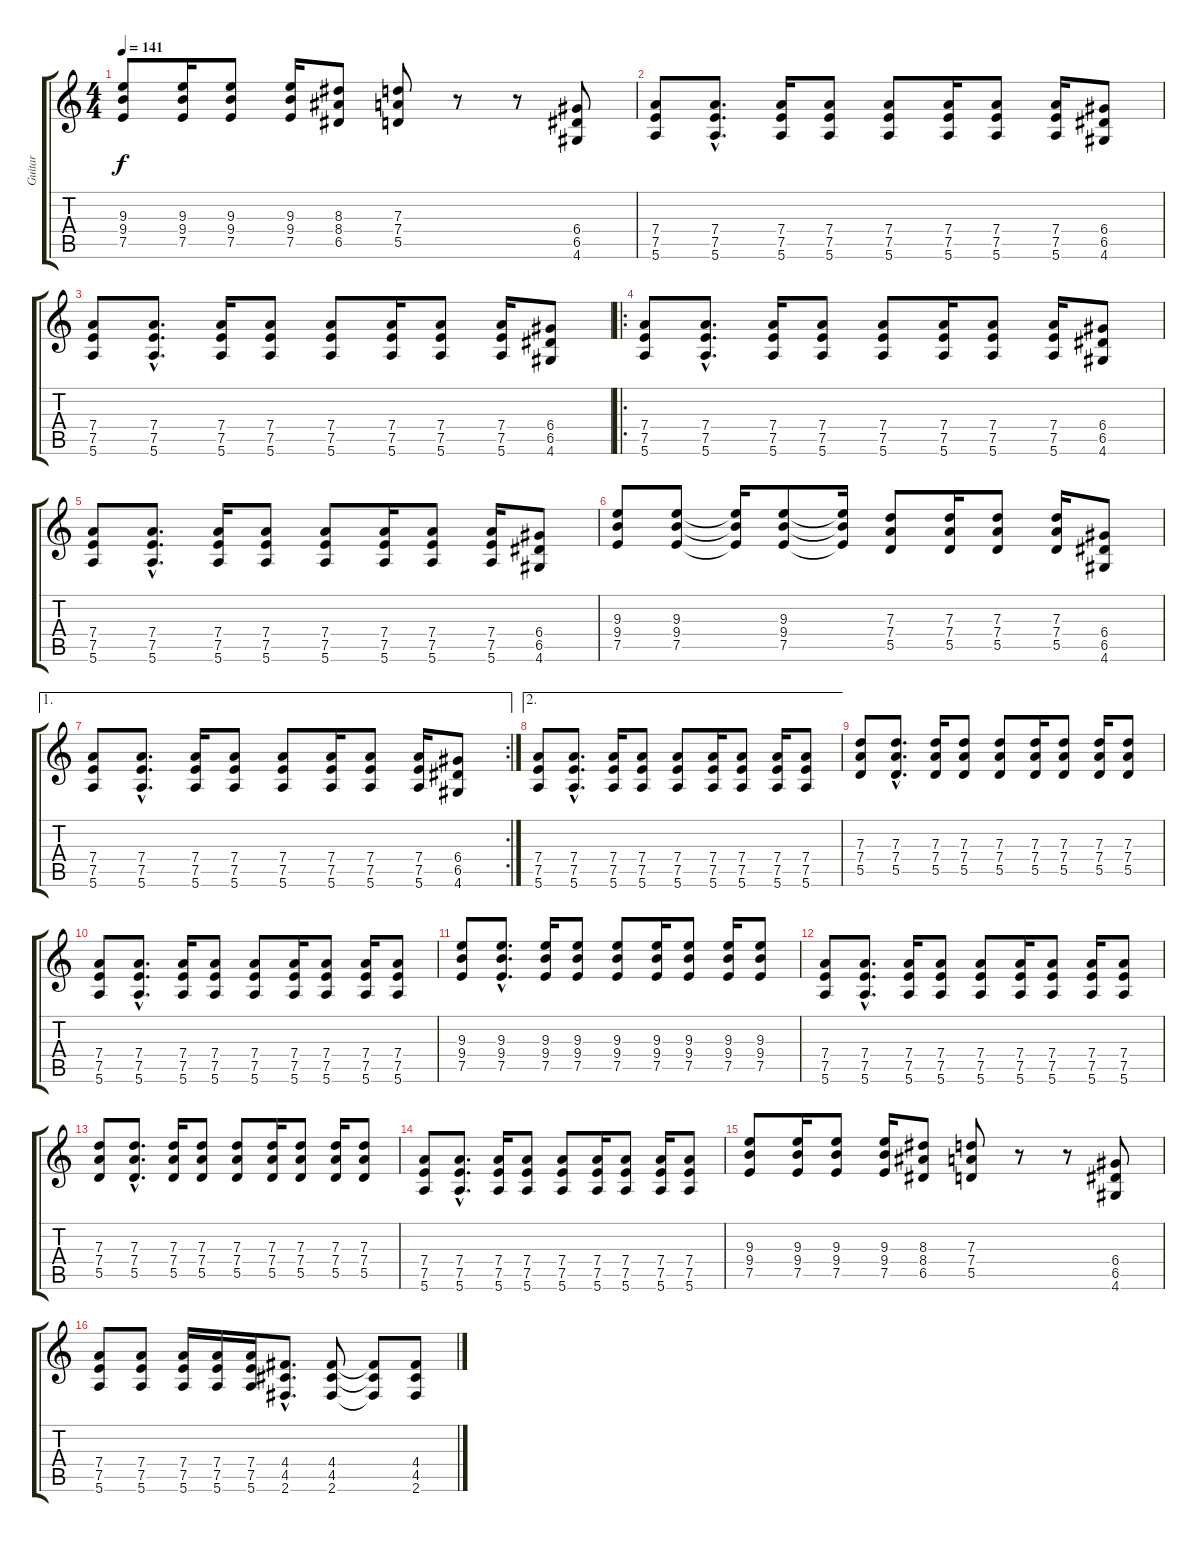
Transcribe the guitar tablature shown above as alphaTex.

\track ("Guitar" "Guitar") {instrument distortionguitar}
\staff {score tabs}
\tuning (E4 B3 G3 D3 A2 E2) {hide}
\ts (4 4)
\tempo 141
\clef g2
\ks c
(9.3 9.4 7.5).8{dy f} (9.3 9.4 7.5).16 (9.3 9.4 7.5).8 (9.3 9.4 7.5).16 (8.3 8.4 6.5).8 (7.3 7.4 5.5).8 r.8 r.8 (6.4 6.5 4.6).8 |
(7.4 7.5 5.6).8 (7.4{hac} 7.5{hac} 5.6{hac}).8{d} (7.4 7.5 5.6).16 (7.4 7.5 5.6).8 (7.4 7.5 5.6).8 (7.4 7.5 5.6).16 (7.4 7.5 5.6).8 (7.4 7.5 5.6).16 (6.4 6.5 4.6).8 |
(7.4 7.5 5.6).8 (7.4{hac} 7.5{hac} 5.6{hac}).8{d} (7.4 7.5 5.6).16 (7.4 7.5 5.6).8 (7.4 7.5 5.6).8 (7.4 7.5 5.6).16 (7.4 7.5 5.6).8 (7.4 7.5 5.6).16 (6.4 6.5 4.6).8 |
\ro
(7.4 7.5 5.6).8 (7.4{hac} 7.5{hac} 5.6{hac}).8{d} (7.4 7.5 5.6).16 (7.4 7.5 5.6).8 (7.4 7.5 5.6).8 (7.4 7.5 5.6).16 (7.4 7.5 5.6).8 (7.4 7.5 5.6).16 (6.4 6.5 4.6).8 |
(7.4 7.5 5.6).8 (7.4{hac} 7.5{hac} 5.6{hac}).8{d} (7.4 7.5 5.6).16 (7.4 7.5 5.6).8 (7.4 7.5 5.6).8 (7.4 7.5 5.6).16 (7.4 7.5 5.6).8 (7.4 7.5 5.6).16 (6.4 6.5 4.6).8 |
(9.3 9.4 7.5).8 (9.3 9.4 7.5).8 (9.3{t} 9.4{t} 7.5{t}).16 (9.3 9.4 7.5).8 (9.3{t} 9.4{t} 7.5{t}).16 (7.3 7.4 5.5).8 (7.3 7.4 5.5).16 (7.3 7.4 5.5).8 (7.3 7.4 5.5).16 (6.4 6.5 4.6).8 |
\ae 1
\rc 2
(7.4 7.5 5.6).8 (7.4{hac} 7.5{hac} 5.6{hac}).8{d} (7.4 7.5 5.6).16 (7.4 7.5 5.6).8 (7.4 7.5 5.6).8 (7.4 7.5 5.6).16 (7.4 7.5 5.6).8 (7.4 7.5 5.6).16 (6.4 6.5 4.6).8 |
\ae 2
(7.4 7.5 5.6).8 (7.4{hac} 7.5{hac} 5.6{hac}).8{d} (7.4 7.5 5.6).16 (7.4 7.5 5.6).8 (7.4 7.5 5.6).8 (7.4 7.5 5.6).16 (7.4 7.5 5.6).8 (7.4 7.5 5.6).16 (7.4 7.5 5.6).8 |
(7.3 7.4 5.5).8 (7.3{hac} 7.4{hac} 5.5{hac}).8{d} (7.3 7.4 5.5).16 (7.3 7.4 5.5).8 (7.3 7.4 5.5).8 (7.3 7.4 5.5).16 (7.3 7.4 5.5).8 (7.3 7.4 5.5).16 (7.3 7.4 5.5).8 |
(7.4 7.5 5.6).8 (7.4{hac} 7.5{hac} 5.6{hac}).8{d} (7.4 7.5 5.6).16 (7.4 7.5 5.6).8 (7.4 7.5 5.6).8 (7.4 7.5 5.6).16 (7.4 7.5 5.6).8 (7.4 7.5 5.6).16 (7.4 7.5 5.6).8 |
(9.3 9.4 7.5).8 (9.3{hac} 9.4{hac} 7.5{hac}).8{d} (9.3 9.4 7.5).16 (9.3 9.4 7.5).8 (9.3 9.4 7.5).8 (9.3 9.4 7.5).16 (9.3 9.4 7.5).8 (9.3 9.4 7.5).16 (9.3 9.4 7.5).8 |
(7.4 7.5 5.6).8 (7.4{hac} 7.5{hac} 5.6{hac}).8{d} (7.4 7.5 5.6).16 (7.4 7.5 5.6).8 (7.4 7.5 5.6).8 (7.4 7.5 5.6).16 (7.4 7.5 5.6).8 (7.4 7.5 5.6).16 (7.4 7.5 5.6).8 |
(7.3 7.4 5.5).8 (7.3{hac} 7.4{hac} 5.5{hac}).8{d} (7.3 7.4 5.5).16 (7.3 7.4 5.5).8 (7.3 7.4 5.5).8 (7.3 7.4 5.5).16 (7.3 7.4 5.5).8 (7.3 7.4 5.5).16 (7.3 7.4 5.5).8 |
(7.4 7.5 5.6).8 (7.4{hac} 7.5{hac} 5.6{hac}).8{d} (7.4 7.5 5.6).16 (7.4 7.5 5.6).8 (7.4 7.5 5.6).8 (7.4 7.5 5.6).16 (7.4 7.5 5.6).8 (7.4 7.5 5.6).16 (7.4 7.5 5.6).8 |
(9.3 9.4 7.5).8 (9.3 9.4 7.5).16 (9.3 9.4 7.5).8 (9.3 9.4 7.5).16 (8.3 8.4 6.5).8 (7.3 7.4 5.5).8 r.8 r.8 (6.4 6.5 4.6).8 |
(7.4 7.5 5.6).8 (7.4 7.5 5.6).8 (7.4 7.5 5.6).16 (7.4 7.5 5.6).16 (7.4 7.5 5.6).16 (4.4{hac} 4.5{hac} 2.6{hac}).8{d} (4.4 4.5 2.6).8 (4.4{t} 4.5{t} 2.6{t}).8 (4.4 4.5 2.6).8
